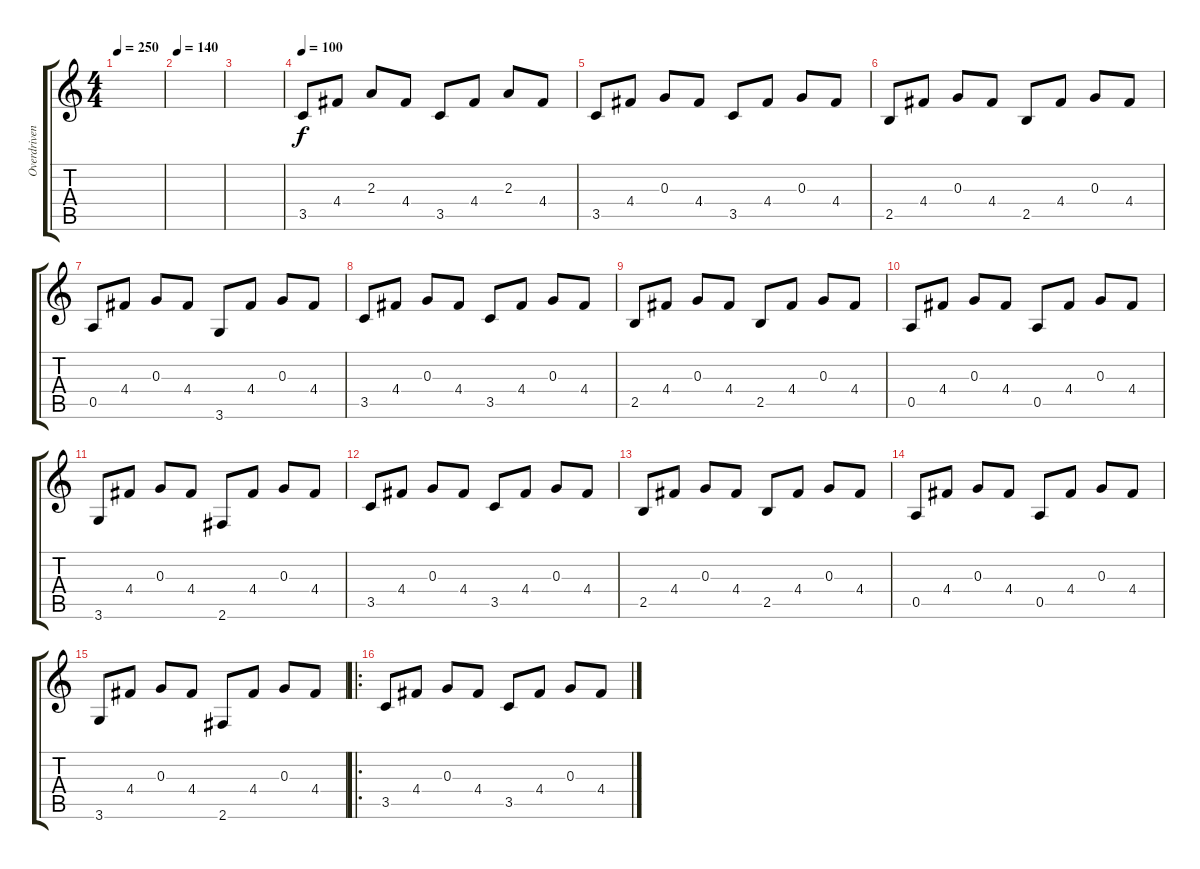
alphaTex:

\track ("Overdriven Gtr." "Overdriven") {instrument overdrivenguitar}
\staff {score tabs}
\tuning (E4 B3 G3 D3 A2 E2) {hide}
\ts (4 4)
\tempo 250
\clef g2
\ks c
|
\tempo 140
|
|
\tempo 100
3.5.8 4.4.8 2.3.8 4.4.8 3.5.8 4.4.8 2.3.8 4.4.8 |
3.5.8 4.4.8 0.3.8 4.4.8 3.5.8 4.4.8 0.3.8 4.4.8 |
2.5.8 4.4.8 0.3.8 4.4.8 2.5.8 4.4.8 0.3.8 4.4.8 |
0.5.8 4.4.8 0.3.8 4.4.8 3.6.8 4.4.8 0.3.8 4.4.8 |
3.5.8 4.4.8 0.3.8 4.4.8 3.5.8 4.4.8 0.3.8 4.4.8 |
2.5.8 4.4.8 0.3.8 4.4.8 2.5.8 4.4.8 0.3.8 4.4.8 |
0.5.8 4.4.8 0.3.8 4.4.8 0.5.8 4.4.8 0.3.8 4.4.8 |
3.6.8 4.4.8 0.3.8 4.4.8 2.6.8 4.4.8 0.3.8 4.4.8 |
3.5.8 4.4.8 0.3.8 4.4.8 3.5.8 4.4.8 0.3.8 4.4.8 |
2.5.8 4.4.8 0.3.8 4.4.8 2.5.8 4.4.8 0.3.8 4.4.8 |
0.5.8 4.4.8 0.3.8 4.4.8 0.5.8 4.4.8 0.3.8 4.4.8 |
3.6.8 4.4.8 0.3.8 4.4.8 2.6.8 4.4.8 0.3.8 4.4.8 |
\ro
3.5.8 4.4.8 0.3.8 4.4.8 3.5.8 4.4.8 0.3.8 4.4.8
